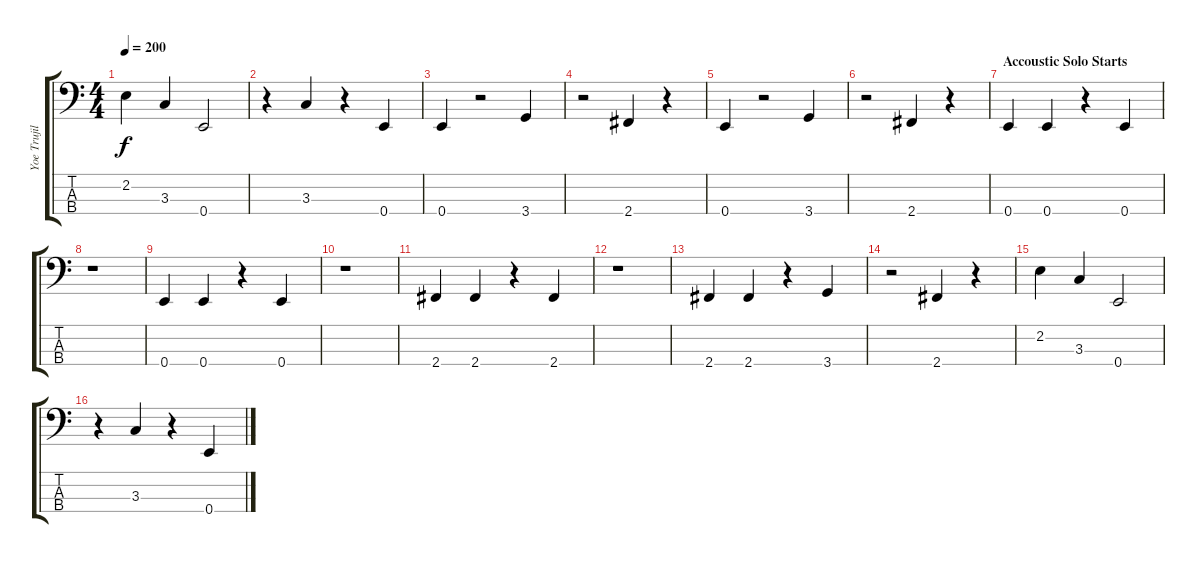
\track ("Yoe Trujilo" "Yoe Trujil") {instrument electricbasspick}
\staff {score tabs}
\tuning (G2 D2 A1 E1) {hide}
\ts (4 4)
\tempo 200
\clef f4
\ks c
2.2.4{dy f} 3.3.4 0.4.2 |
r.4 3.3.4 r.4 0.4.4 |
0.4.4 r.2 3.4.4 |
r.2 2.4.4 r.4 |
0.4.4 r.2 3.4.4 |
r.2 2.4.4 r.4 |
\section ("" "Accoustic Solo Starts")
0.4.4 0.4.4 r.4 0.4.4 |
r.1 |
0.4.4 0.4.4 r.4 0.4.4 |
r.1 |
2.4.4 2.4.4 r.4 2.4.4 |
r.1 |
2.4.4 2.4.4 r.4 3.4.4 |
r.2 2.4.4 r.4 |
2.2.4 3.3.4 0.4.2 |
r.4 3.3.4 r.4 0.4.4
